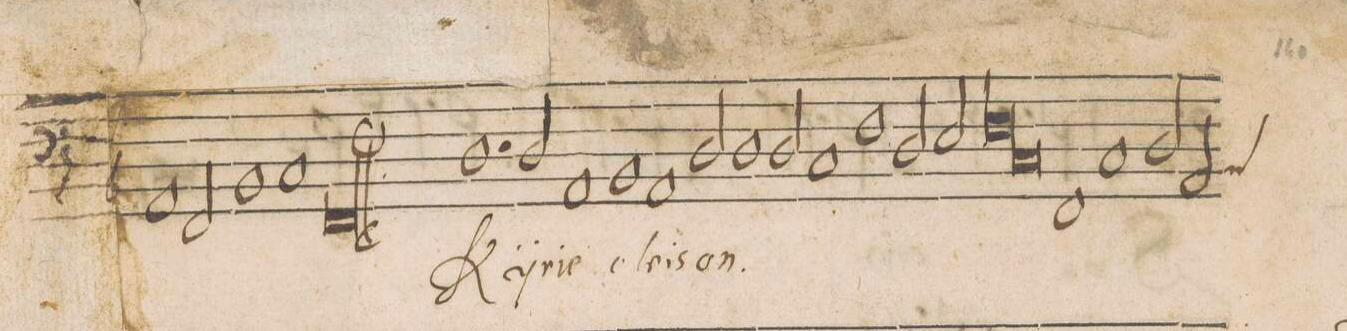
**kern	**text
*I"BASSVS	*
*clefF3	*
*k[b-]	*
*met(C|)	*
*M2/1	*
1AA	.
=27	=27
2FF/	.
1BB-	.
=28	=28
1C	.
1FF	.
=29||	=29||
1.D	Kÿ-
2D/	-ri-
=30	=30
1AA	-e
1BB-	e-
=31	=31
1AA	-lei-
2D/	-son.
1D	.
=32	=32
2D/	.
1C	.
=33	=33
1F	.
2D/	.
2E/	.
=34	=34
*lig	*
1F	.
1C	.
*Xlig	*
=35	=35
1FF	.
1C	.
=36	=36
2D/	.
*custos:BB-	*
2AA/	.
*-	*-
